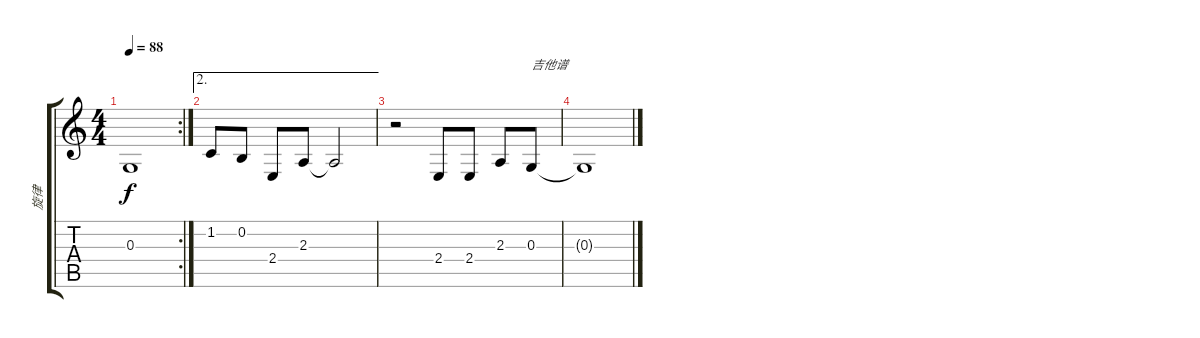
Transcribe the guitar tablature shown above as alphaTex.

\track ("旋律" "旋律") {instrument violin}
\staff {score tabs}
\tuning (E4 B3 G3 D3 A2 E2) {hide}
\rc 2
\ts (4 4)
\tempo 88
\clef g2
\ks c
0.3{t}.1{dy f} |
\ae 2
1.2.8 0.2.8 2.4.8 2.3.8 2.3{t}.2 |
r.2 2.4.8 2.4.8 2.3.8 0.3.8{txt "吉他谱"} |
0.3{t}.1
